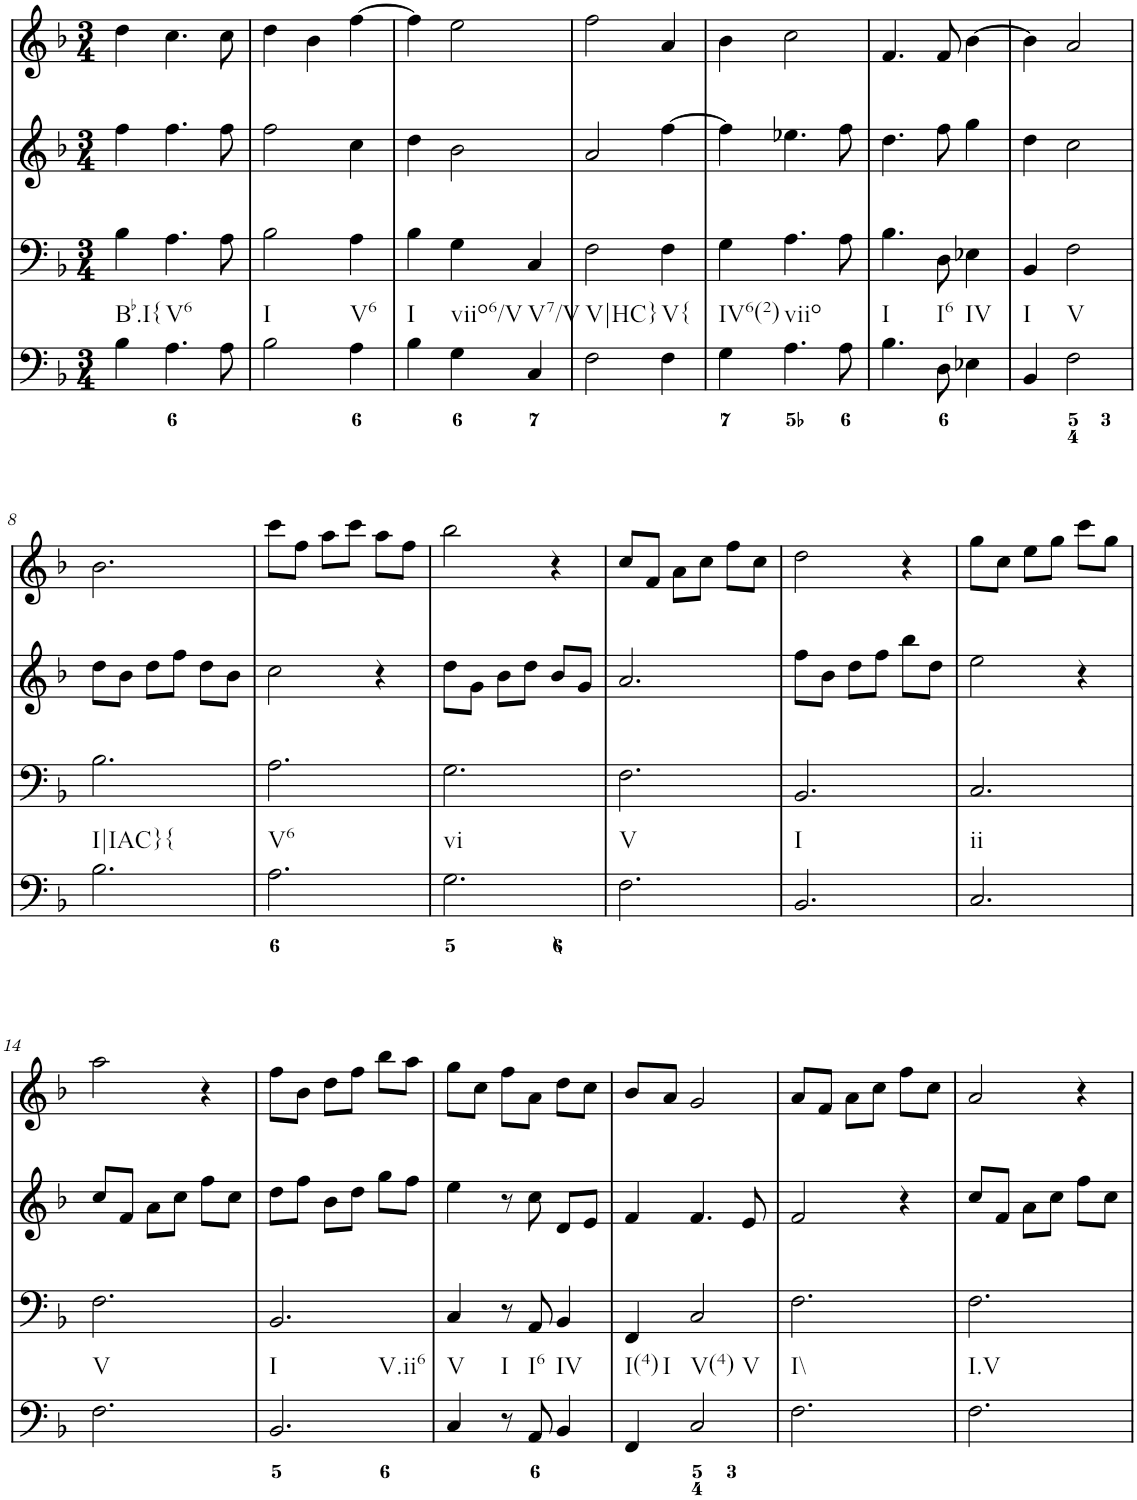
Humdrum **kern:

**kern	**kern	**kern	**kern
*part4	*part3	*part2	*part1
*staff4	*staff3	*staff2	*staff1
*I"Piano	*I"Piano	*I"Piano	*I"Piano
*I'Pno	*I'Pno	*I'Pno	*I'Pno
*clefF4	*clefF4	*clefG2	*clefG2
*k[b-]	*k[b-]	*k[b-]	*k[b-]
*F:	*F:	*F:	*F:
*M3/4	*M3/4	*M3/4	*M3/4
=1	=1	=1	=1
!LO:TX:b:t=Bb.I{	!	!	!
4B-\	4B-\	4ff\	4dd\
!LO:TX:b:t=V6	!	!	!
4.A\	4.A\	4.ff\	4.cc\
8A\	8A\	8ff\	8cc\
=2	=2	=2	=2
!LO:TX:b:t=I	!	!	!
2B-\	2B-\	2ff\	4dd\
.	.	.	4b-\
!LO:TX:b:t=V6	!	!	!
4A\	4A\	4cc\	[4ff\
=3	=3	=3	=3
!LO:TX:b:t=I	!	!	!
4B-\	4B-\	4dd\	4ff\]
!LO:TX:b:t=viio6/V	!	!	!
4G\	4G\	2b-\	2ee\
!LO:TX:b:t=V7/V	!	!	!
4C/	4C/	.	.
=4	=4	=4	=4
!LO:TX:b:t=V|HC}	!	!	!
2F\	2F\	2a/	2ff\
!LO:TX:b:t=V{	!	!	!
4F\	4F\	[4ff\	4a/
=5	=5	=5	=5
!LO:TX:b:t=IV6(2)	!	!	!
4G\	4G\	4ff\]	4b-\
!LO:TX:b:t=viio	!	!	!
4.A\	4.A\	4.ee-X\	2cc\
8A\	8A\	8ff\	.
=6	=6	=6	=6
!LO:TX:b:t=I	!	!	!
4.B-\	4.B-\	4.dd\	4.f/
!LO:TX:b:t=I6	!	!	!
8D\	8D\	8ff\	8f/
!LO:TX:b:t=IV	!	!	!
4E-X\	4E-X\	4gg\	[4b-\
=7	=7	=7	=7
!LO:TX:b:t=I	!	!	!
4BB-/	4BB-/	4dd\	4b-\]
!LO:TX:b:t=V	!	!	!
2F\	2F\	2cc\	2a/
!!LO:LB:g=z
=8	=8	=8	=8
!LO:TX:b:t=I|IAC}{	!	!	!
2.B-\	2.B-\	8dd\L	2.b-\
.	.	8b-\J	.
.	.	8dd\L	.
.	.	8ff\J	.
.	.	8dd\L	.
.	.	8b-\J	.
=9	=9	=9	=9
!LO:TX:b:t=V6	!	!	!
2.A\	2.A\	2cc\	8ccc\L
.	.	.	8ff\J
.	.	.	8aa\L
.	.	.	8ccc\J
.	.	4r	8aa\L
.	.	.	8ff\J
=10	=10	=10	=10
!LO:TX:b:t=vi	!	!	!
2.G\	2.G\	8dd\L	2bb-\
.	.	8g\J	.
.	.	8b-\L	.
.	.	8dd\J	.
.	.	8b-/L	4r
.	.	8g/J	.
=11	=11	=11	=11
!LO:TX:b:t=V	!	!	!
2.F\	2.F\	2.a/	8cc/L
.	.	.	8f/J
.	.	.	8a\L
.	.	.	8cc\J
.	.	.	8ff\L
.	.	.	8cc\J
=12	=12	=12	=12
!LO:TX:b:t=I	!	!	!
2.BB-/	2.BB-/	8ff\L	2dd\
.	.	8b-\J	.
.	.	8dd\L	.
.	.	8ff\J	.
.	.	8bb-\L	4r
.	.	8dd\J	.
=13	=13	=13	=13
!LO:TX:b:t=ii	!	!	!
2.C/	2.C/	2ee\	8gg\L
.	.	.	8cc\J
.	.	.	8ee\L
.	.	.	8gg\J
.	.	4r	8ccc\L
.	.	.	8gg\J
!!LO:LB:g=z
=14	=14	=14	=14
!LO:TX:b:t=V	!	!	!
2.F\	2.F\	8cc/L	2aa\
.	.	8f/J	.
.	.	8a\L	.
.	.	8cc\J	.
.	.	8ff\L	4r
.	.	8cc\J	.
=15	=15	=15	=15
!LO:TX:b:t=I	!	!	!
!LO:TX:b:t=V.ii6	!	!	!
2.BB-/	2.BB-/	8dd\L	8ff\L
.	.	8ff\J	8b-\J
.	.	8b-\L	8dd\L
.	.	8dd\J	8ff\J
.	.	8gg\L	8bb-\L
.	.	8ff\J	8aa\J
=16	=16	=16	=16
!LO:TX:b:t=V	!	!	!
4C/	4C/	4ee\	8gg\L
.	.	.	8cc\J
!LO:TX:b:t=I	!	!	!
8r	8r	8r	8ff\L
!LO:TX:b:t=I6	!	!	!
8AA/	8AA/	8cc\	8a\J
!LO:TX:b:t=IV	!	!	!
4BB-/	4BB-/	8d/L	8dd\L
.	.	8e/J	8cc\J
=17	=17	=17	=17
!LO:TX:b:t=I(4)	!	!	!
!LO:TX:b:t=I	!	!	!
4FF/	4FF/	4f/	8b-/L
.	.	.	8a/J
!LO:TX:b:t=V(4)	!	!	!
!LO:TX:b:t=V	!	!	!
2C/	2C/	4.f/	2g/
.	.	8e/	.
=18	=18	=18	=18
!LO:TX:b:t=I\\	!	!	!
2.F\	2.F\	2f/	8a/L
.	.	.	8f/J
.	.	.	8a\L
.	.	.	8cc\J
.	.	4r	8ff\L
.	.	.	8cc\J
=19	=19	=19	=19
!LO:TX:b:t=I.V	!	!	!
2.F\	2.F\	8cc/L	2a/
.	.	8f/J	.
.	.	8a\L	.
.	.	8cc\J	.
.	.	8ff\L	4r
.	.	8cc\J	.
=	=	=	=
*-	*-	*-	*-
